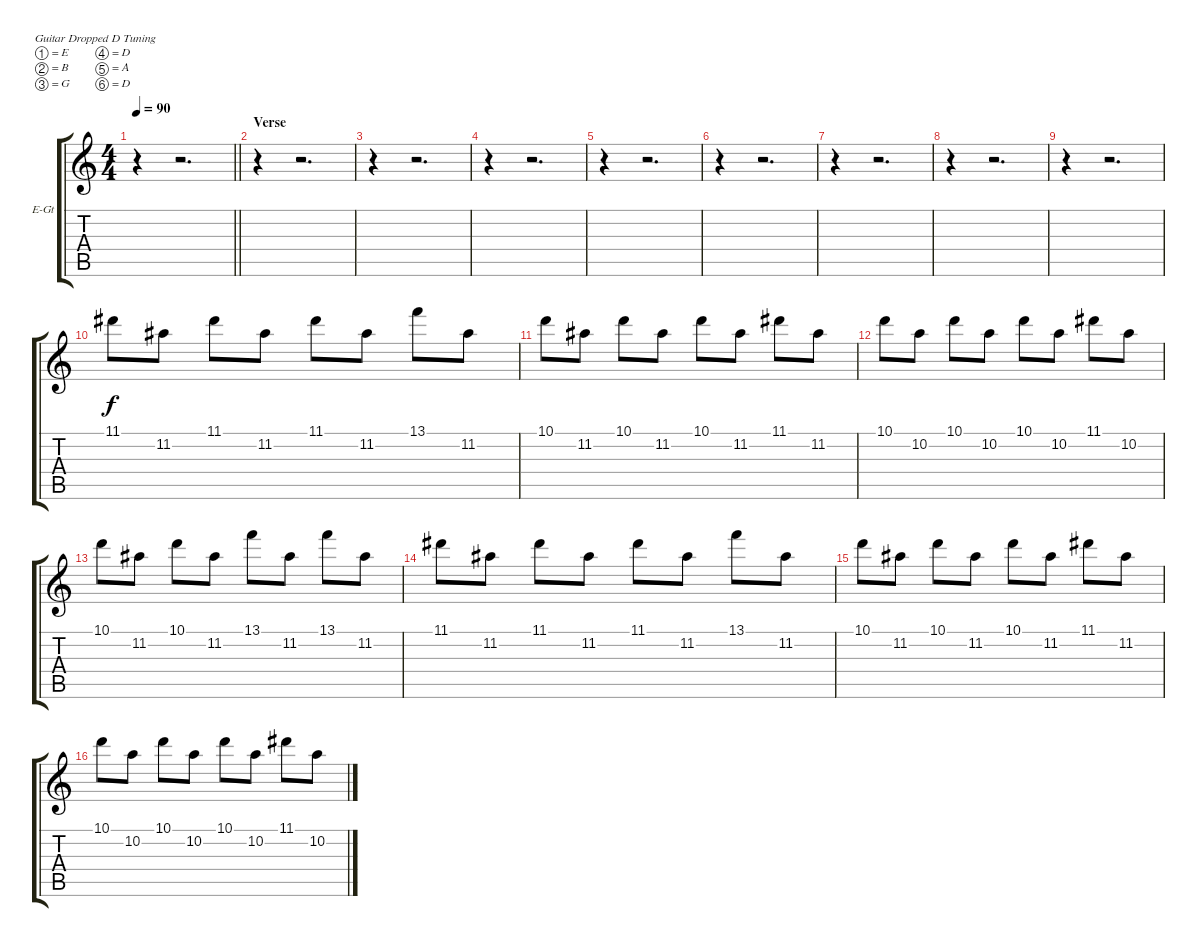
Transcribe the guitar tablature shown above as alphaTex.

\bracketExtendMode groupsimilarinstruments
\firstSystemTrackNameOrientation horizontal
\otherSystemsTrackNameOrientation horizontal
\track ("Lead Main" "E-Gt") {instrument overdrivenguitar}
\staff {score tabs}
\tuning (E4 B3 G3 D3 A2 D2)
\ts (4 4)
\tempo 90
\clef g2
\barLineRight lightlight
\ks c
r.4{dy f} r.2{d} |
\section ("" "Verse")
r.4 r.2{d} |
r.4 r.2{d} |
r.4 r.2{d} |
r.4 r.2{d} |
r.4 r.2{d} |
r.4 r.2{d} |
r.4 r.2{d} |
r.4 r.2{d} |
11.1.8 11.2.8 11.1.8 11.2.8 11.1.8 11.2.8 13.1.8 11.2.8 |
10.1.8 11.2.8 10.1.8 11.2.8 10.1.8 11.2.8 11.1.8 11.2.8 |
10.1.8 10.2.8 10.1.8 10.2.8 10.1.8 10.2.8 11.1.8 10.2.8 |
10.1.8 11.2.8 10.1.8 11.2.8 13.1.8 11.2.8 13.1.8 11.2.8 |
11.1.8 11.2.8 11.1.8 11.2.8 11.1.8 11.2.8 13.1.8 11.2.8 |
10.1.8 11.2.8 10.1.8 11.2.8 10.1.8 11.2.8 11.1.8 11.2.8 |
10.1.8 10.2.8 10.1.8 10.2.8 10.1.8 10.2.8 11.1.8 10.2.8
